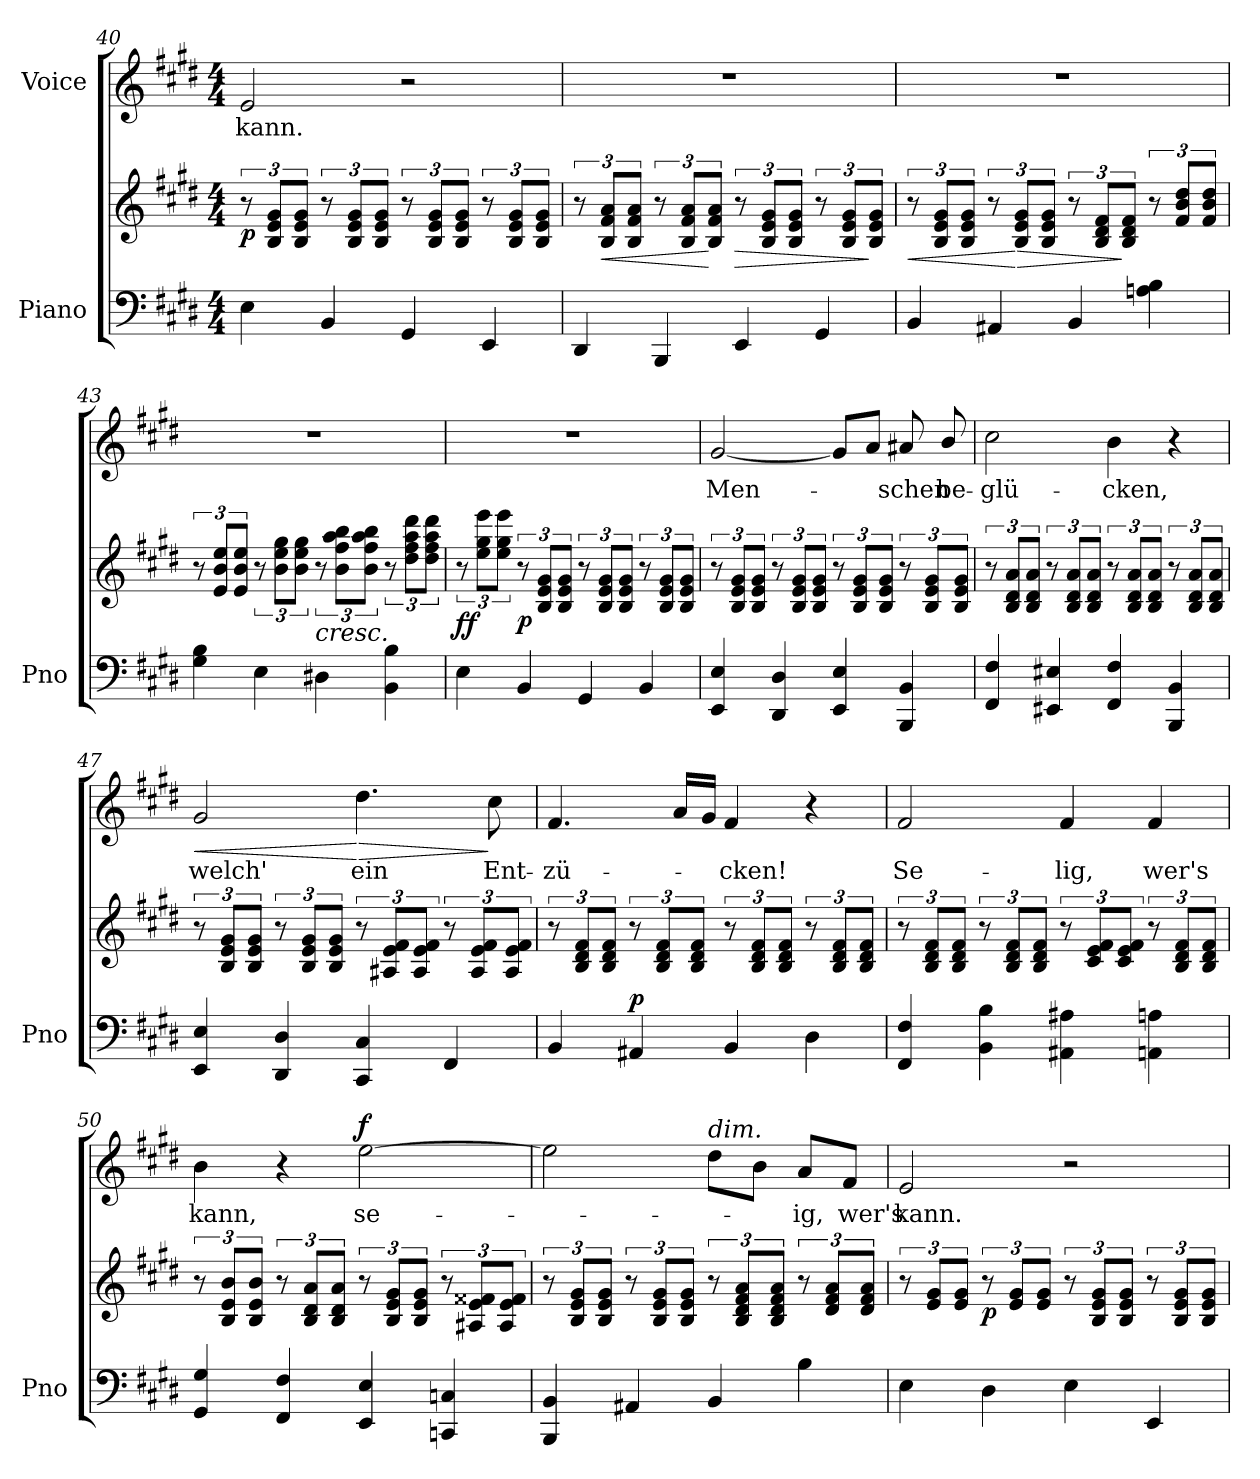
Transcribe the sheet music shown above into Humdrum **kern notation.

**kern	**kern	**dynam	**kern	**text	**dynam
*part2	*part2	*part2	*part1	*part1	*part1
*staff3	*staff2	*staff2/3	*staff1	*staff1	*staff1
*I"Piano	*	*	*I"Voice	*	*
*I'Pno	*	*	*	*	*
*clefF4	*clefG2	*	*clefG2	*	*
*k[f#c#g#d#]	*k[f#c#g#d#]	*	*k[f#c#g#d#]	*	*
*M4/4	*M4/4	*	*M4/4	*	*
=40	=40	=40	=40	=40	=40
!	!	!LO:DY:b	!	!LO:LY:b	!
4E\	12r	p	2e/	kann.	.
.	12B/ 12e/ 12g#/L	.	.	.	.
.	12B/ 12e/ 12g#/J	.	.	.	.
4BB/	12r	.	.	.	.
.	12B/ 12e/ 12g#/L	.	.	.	.
.	12B/ 12e/ 12g#/J	.	.	.	.
4GG#/	12r	.	2r	.	.
.	12B/ 12e/ 12g#/L	.	.	.	.
.	12B/ 12e/ 12g#/J	.	.	.	.
4EE/	12r	.	.	.	.
.	12B/ 12e/ 12g#/L	.	.	.	.
.	12B/ 12e/ 12g#/J	.	.	.	.
!!LO:LB:g=z
=41	=41	=41	=41	=41	=41
4DD#/	12r	.	1r	.	.
!	!	!LO:HP:b	!	!	!
.	12B/ 12f#/ 12a/L	<	.	.	.
.	12B/ 12f#/ 12a/J	.	.	.	.
4BBB/	12r	.	.	.	.
.	12B/ 12f#/ 12a/L	.	.	.	.
.	12B/ 12f#/ 12a/J	[	.	.	.
!	!	!LO:HP:b	!	!	!
4EE/	12r	>	.	.	.
.	12B/ 12e/ 12g#/L	.	.	.	.
.	12B/ 12e/ 12g#/J	.	.	.	.
4GG#/	12r	.	.	.	.
.	12B/ 12e/ 12g#/L	.	.	.	.
.	12B/ 12e/ 12g#/J	]	.	.	.
=42	=42	=42	=42	=42	=42
!	!	!LO:HP:b	!	!	!
4BB/	12r	<	1r	.	.
.	12B/ 12e/ 12g#/L	.	.	.	.
.	12B/ 12e/ 12g#/J	.	.	.	.
4AA#X/	12r	.	.	.	.
!	!	!LO:HP:n=1:b	!	!	!
.	12B/ 12e/ 12g#/L	[ >	.	.	.
.	12B/ 12e/ 12g#/J	.	.	.	.
4BB/	12r	.	.	.	.
.	12B/ 12d#/ 12f#/L	.	.	.	.
.	12B/ 12d#/ 12f#/J	]	.	.	.
4An\ 4B\	12r	.	.	.	.
.	12f#/ 12b/ 12dd#/L	.	.	.	.
.	12f#/ 12b/ 12dd#/J	.	.	.	.
=43	=43	=43	=43	=43	=43
4G#\ 4B\	12r	.	1r	.	.
.	12e/ 12b/ 12ee/L	.	.	.	.
.	12e/ 12b/ 12ee/J	.	.	.	.
4E\	12r	.	.	.	.
.	12b\ 12ee\ 12gg#\L	.	.	.	.
.	12b\ 12ee\ 12gg#\J	.	.	.	.
!	!LO:TX:b:i:t=cresc.	!	!	!	!
4D#X\	12r	.	.	.	.
.	12b\ 12ff#\ 12aa\ 12bb\L	.	.	.	.
.	12b\ 12ff#\ 12aa\ 12bb\J	.	.	.	.
4BB\ 4B\	12r	.	.	.	.
.	12dd#\ 12ff#\ 12aa\ 12ddd#\L	.	.	.	.
.	12dd#\ 12ff#\ 12aa\ 12ddd#\J	.	.	.	.
=44	=44	=44	=44	=44	=44
!	!	!LO:DY:b	!	!	!
4E\	12r	ff	1r	.	.
.	12ee\ 12gg#\ 12eee\L	.	.	.	.
.	12ee\ 12gg#\ 12eee\J	.	.	.	.
!	!	!LO:DY:b	!	!	!
4BB/	12r	p	.	.	.
.	12B/ 12e/ 12g#/L	.	.	.	.
.	12B/ 12e/ 12g#/J	.	.	.	.
4GG#/	12r	.	.	.	.
.	12B/ 12e/ 12g#/L	.	.	.	.
.	12B/ 12e/ 12g#/J	.	.	.	.
4BB/	12r	.	.	.	.
.	12B/ 12e/ 12g#/L	.	.	.	.
.	12B/ 12e/ 12g#/J	.	.	.	.
!!LO:PB:g=z
=45	=45	=45	=45	=45	=45
!	!	!	!	!LO:LY:b	!
4EE/ 4E/	12r	.	[2g#/	Men-	.
.	12B/ 12e/ 12g#/L	.	.	.	.
.	12B/ 12e/ 12g#/J	.	.	.	.
4DD#/ 4D#/	12r	.	.	.	.
.	12B/ 12e/ 12g#/L	.	.	.	.
.	12B/ 12e/ 12g#/J	.	.	.	.
4EE/ 4E/	12r	.	8g#/L]	.	.
.	12B/ 12e/ 12g#/L	.	.	.	.
.	.	.	8a/J	.	.
.	12B/ 12e/ 12g#/J	.	.	.	.
!	!	!	!	!LO:LY:b	!
4BBB/ 4BB/	12r	.	8a#X/	-schen	.
.	12B/ 12e/ 12g#/L	.	.	.	.
!	!	!	!	!LO:LY:b	!
.	.	.	8b/	be-	.
.	12B/ 12e/ 12g#/J	.	.	.	.
=46	=46	=46	=46	=46	=46
!	!	!	!	!LO:LY:b	!
4FF#/ 4F#/	12r	.	2cc#\	-glü-	.
.	12B/ 12d#/ 12a/L	.	.	.	.
.	12B/ 12d#/ 12a/J	.	.	.	.
4EE#X/ 4E#X/	12r	.	.	.	.
.	12B/ 12d#/ 12a/L	.	.	.	.
.	12B/ 12d#/ 12a/J	.	.	.	.
!	!	!	!	!LO:LY:b	!
4FF#/ 4F#/	12r	.	4b\	-cken,	.
.	12B/ 12d#/ 12a/L	.	.	.	.
.	12B/ 12d#/ 12a/J	.	.	.	.
4BBB/ 4BB/	12r	.	4r	.	.
.	12B/ 12d#/ 12a/L	.	.	.	.
.	12B/ 12d#/ 12a/J	.	.	.	.
=47	=47	=47	=47	=47	=47
!	!	!	!	!LO:LY:b	!LO:HP:b
4EE/ 4E/	12r	.	2g#/	welch'	<
.	12B/ 12e/ 12g#/L	.	.	.	.
.	12B/ 12e/ 12g#/J	.	.	.	.
4DD#/ 4D#/	12r	.	.	.	.
.	12B/ 12e/ 12g#/L	.	.	.	.
.	12B/ 12e/ 12g#/J	.	.	.	.
!	!	!	!	!LO:LY:b	!LO:HP:n=1:b
4CC#/ 4C#/	12r	.	4.dd#\	ein	[ >
.	12A#X/ 12e/ 12f#/L	.	.	.	.
.	12A#/ 12e/ 12f#/J	.	.	.	.
4FF#/	12r	.	.	.	.
.	12A#/ 12e/ 12f#/L	.	.	.	.
!	!	!	!	!LO:LY:b	!
.	.	.	8cc#\	Ent-	]
.	12A#/ 12e/ 12f#/J	.	.	.	.
!!LO:LB:g=z
=48	=48	=48	=48	=48	=48
!	!	!	!	!LO:LY:b	!
4BB/	12r	.	4.f#/	-zü-	.
.	12B/ 12d#/ 12f#/L	.	.	.	.
.	12B/ 12d#/ 12f#/J	.	.	.	.
!	!	!LO:DY:a=2	!	!	!
4AA#X/	12r	p	.	.	.
.	12B/ 12d#/ 12f#/L	.	.	.	.
.	.	.	16a/LL	.	.
.	12B/ 12d#/ 12f#/J	.	.	.	.
.	.	.	16g#/JJ	.	.
!	!	!	!	!LO:LY:b	!
4BB/	12r	.	4f#/	-cken!	.
.	12B/ 12d#/ 12f#/L	.	.	.	.
.	12B/ 12d#/ 12f#/J	.	.	.	.
4D#\	12r	.	4r	.	.
.	12B/ 12d#/ 12f#/L	.	.	.	.
.	12B/ 12d#/ 12f#/J	.	.	.	.
=49	=49	=49	=49	=49	=49
!	!	!	!	!LO:LY:b	!
4FF#/ 4F#/	12r	.	2f#/	Se-	.
.	12B/ 12d#/ 12f#/L	.	.	.	.
.	12B/ 12d#/ 12f#/J	.	.	.	.
4BB\ 4B\	12r	.	.	.	.
.	12B/ 12d#/ 12f#/L	.	.	.	.
.	12B/ 12d#/ 12f#/J	.	.	.	.
!	!	!	!	!LO:LY:b	!
4AA#X\ 4A#X\	12r	.	4f#/	-lig,	.
.	12c#/ 12e/ 12f#/L	.	.	.	.
.	12c#/ 12e/ 12f#/J	.	.	.	.
!	!	!	!	!LO:LY:b	!
4AAn\ 4An\	12r	.	4f#/	wer's	.
.	12B/ 12d#/ 12f#/L	.	.	.	.
.	12B/ 12d#/ 12f#/J	.	.	.	.
=50	=50	=50	=50	=50	=50
!	!	!	!	!LO:LY:b	!
4GG#/ 4G#/	12r	.	4b\	kann,	.
.	12B/ 12e/ 12b/L	.	.	.	.
.	12B/ 12e/ 12b/J	.	.	.	.
4FF#/ 4F#/	12r	.	4r	.	.
.	12B/ 12d#/ 12a/L	.	.	.	.
.	12B/ 12d#/ 12a/J	.	.	.	.
!	!	!	!	!LO:LY:b	!LO:DY:a
4EE/ 4E/	12r	.	[2ee\	se-	f
.	12B/ 12e/ 12g#/L	.	.	.	.
.	12B/ 12e/ 12g#/J	.	.	.	.
4CCn/ 4Cn/	12r	.	.	.	.
.	12A#X/ 12e/ 12f##X/L	.	.	.	.
.	12A#/ 12e/ 12f##/J	.	.	.	.
=51	=51	=51	=51	=51	=51
4BBB/ 4BB/	12r	.	2ee\]	.	.
.	12B/ 12e/ 12g#/L	.	.	.	.
.	12B/ 12e/ 12g#/J	.	.	.	.
4AA#X/	12r	.	.	.	.
.	12B/ 12e/ 12g#/L	.	.	.	.
.	12B/ 12e/ 12g#/J	.	.	.	.
!	!	!	!LO:TX:a:i:t=dim.	!	!
4BB/	12r	.	8dd#\L	.	.
.	12B/ 12d#/ 12f#/ 12a/L	.	.	.	.
.	.	.	8b\J	.	.
.	12B/ 12d#/ 12f#/ 12a/J	.	.	.	.
!	!	!	!	!LO:LY:b	!
4B\	12r	.	8a/L	-ig,	.
.	12d#/ 12f#/ 12a/L	.	.	.	.
!	!	!	!	!LO:LY:b	!
.	.	.	8f#/J	wer's	.
.	12d#/ 12f#/ 12a/J	.	.	.	.
!!LO:LB:g=z
=52	=52	=52	=52	=52	=52
!	!	!	!	!LO:LY:b	!
4E\	12r	.	2e/	kann.	.
.	12e/ 12g#/L	.	.	.	.
.	12e/ 12g#/J	.	.	.	.
!	!	!LO:DY:b	!	!	!
4D#\	12r	p	.	.	.
.	12e/ 12g#/L	.	.	.	.
.	12e/ 12g#/J	.	.	.	.
4E\	12r	.	2r	.	.
.	12B/ 12e/ 12g#/L	.	.	.	.
.	12B/ 12e/ 12g#/J	.	.	.	.
4EE/	12r	.	.	.	.
.	12B/ 12e/ 12g#/L	.	.	.	.
.	12B/ 12e/ 12g#/J	.	.	.	.
=	=	=	=	=	=
*-	*-	*-	*-	*-	*-
